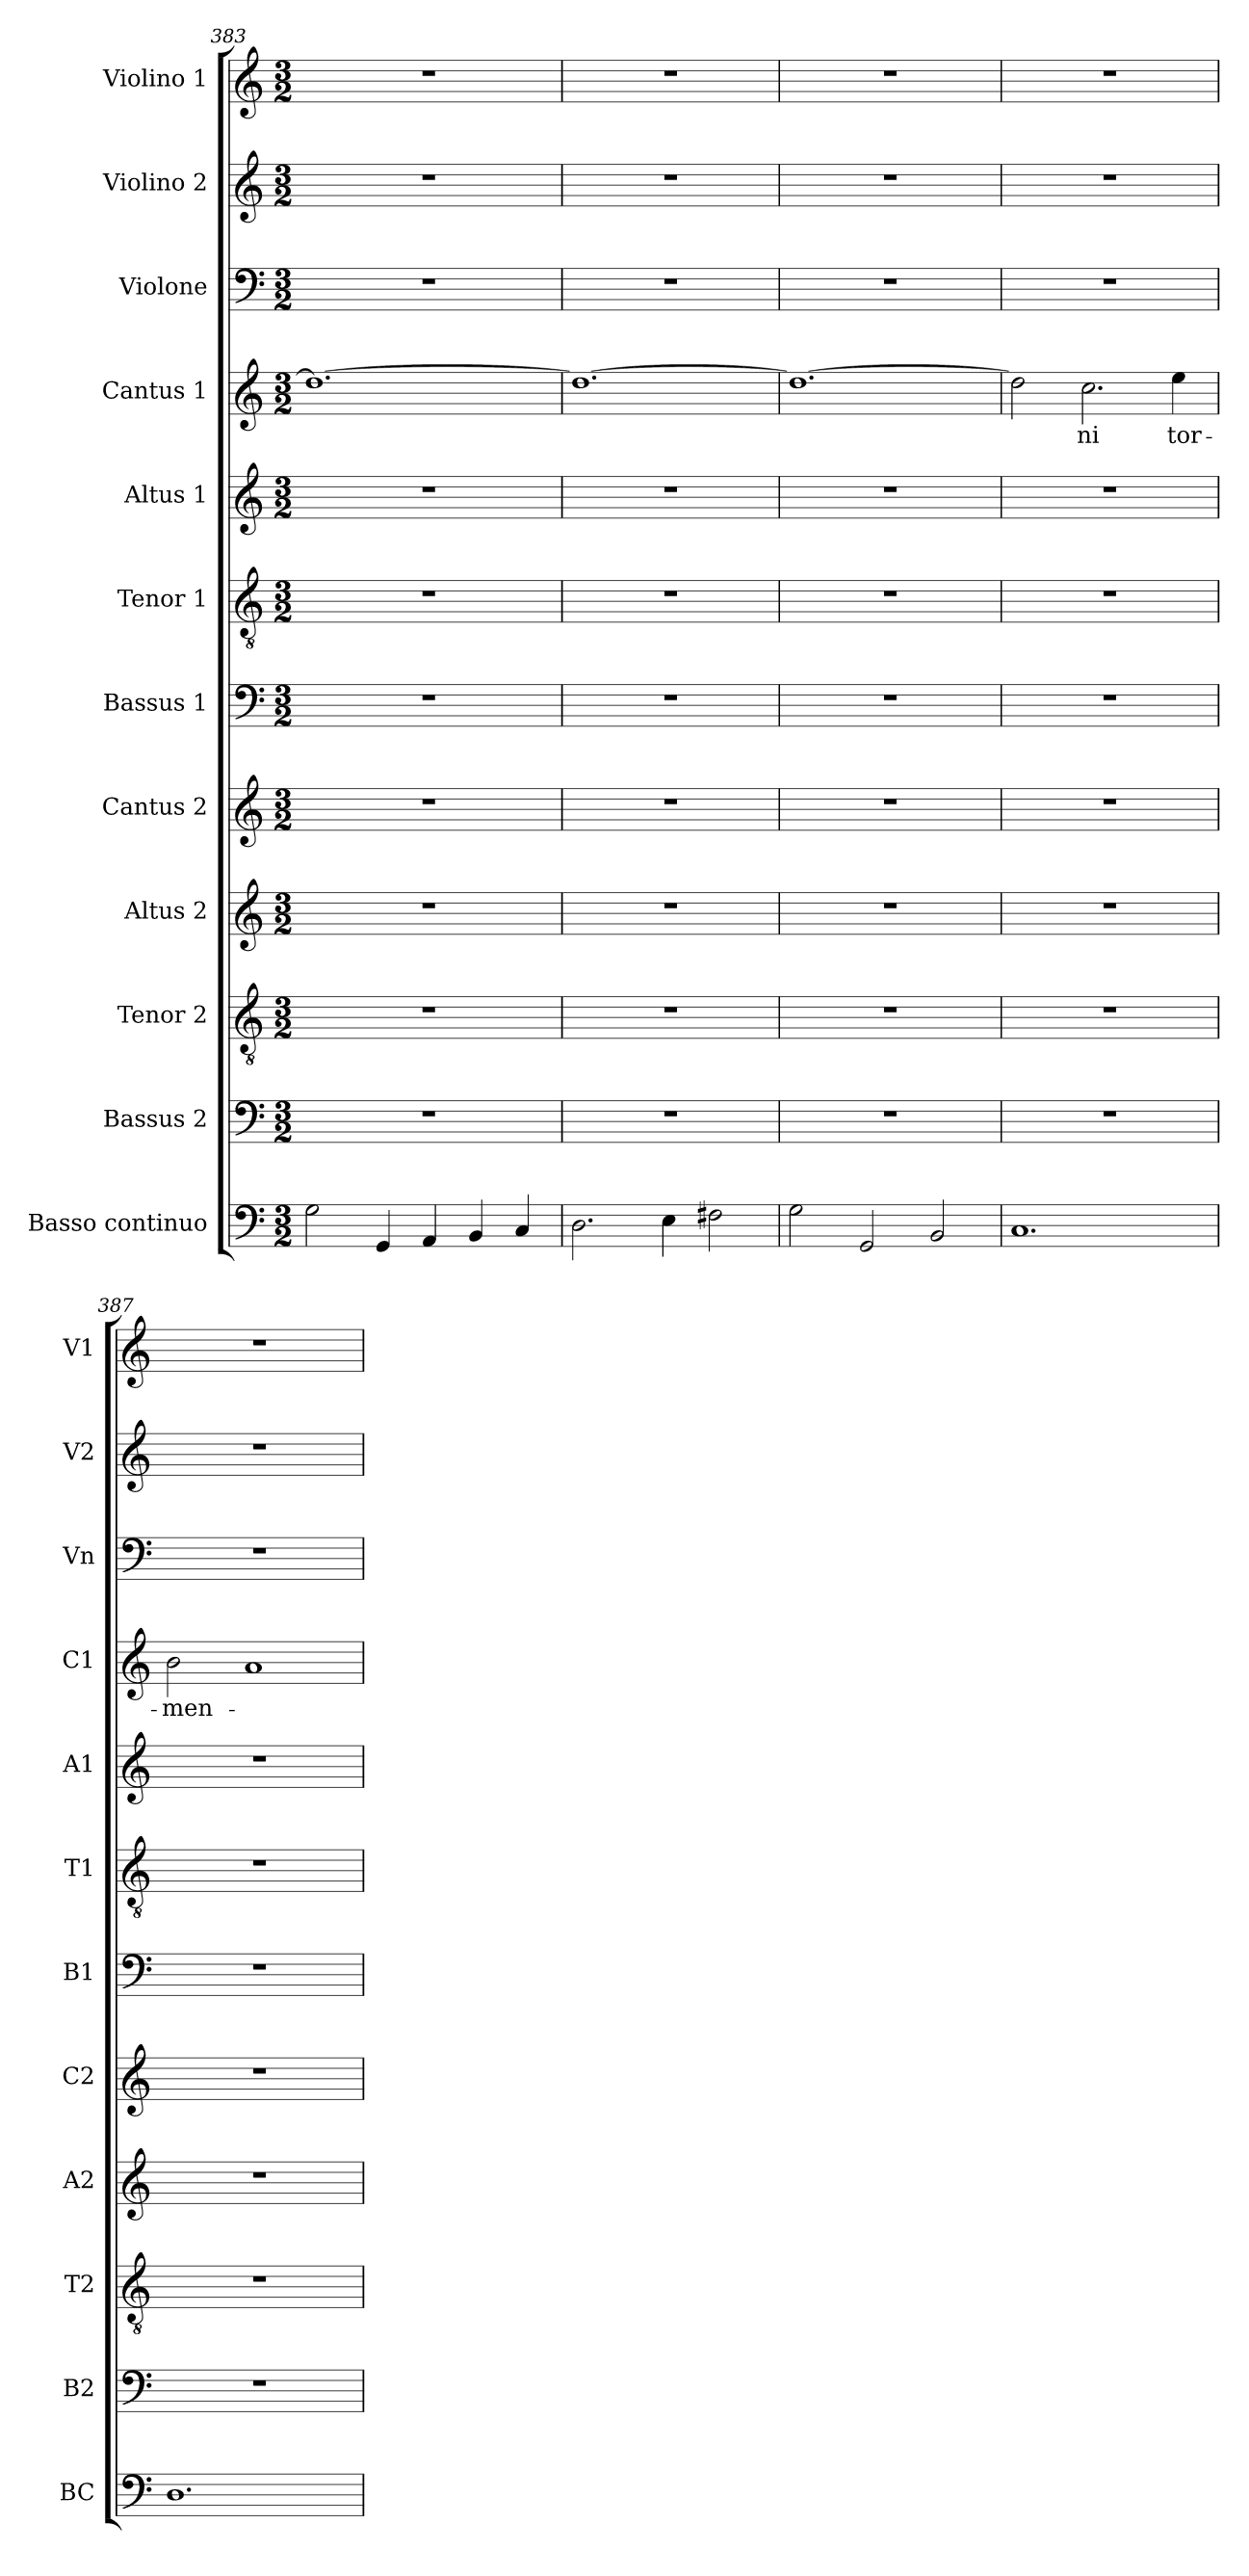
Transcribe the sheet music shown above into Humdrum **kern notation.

**kern	**kern	**kern	**kern	**kern	**kern	**kern	**kern	**kern	**text	**kern	**kern	**kern
*part12	*part11	*part10	*part9	*part8	*part7	*part6	*part5	*part4	*part4	*part3	*part2	*part1
*staff12	*staff11	*staff10	*staff9	*staff8	*staff7	*staff6	*staff5	*staff4	*staff4	*staff3	*staff2	*staff1
*I"Basso continuo	*I"Bassus 2	*I"Tenor 2	*I"Altus 2	*I"Cantus 2	*I"Bassus 1	*I"Tenor 1	*I"Altus 1	*I"Cantus 1	*	*I"Violone	*I"Violino 2	*I"Violino 1
*I'BC	*I'B2	*I'T2	*I'A2	*I'C2	*I'B1	*I'T1	*I'A1	*I'C1	*	*I'Vn	*I'V2	*I'V1
*clefF4	*clefF4	*clefGv2	*clefG2	*clefG2	*clefF4	*clefGv2	*clefG2	*clefG2	*	*clefF4	*clefG2	*clefG2
*ITrd7c12	*	*	*	*	*	*	*	*	*	*ITrd7c12	*	*
*k[]	*k[]	*k[]	*k[]	*k[]	*k[]	*k[]	*k[]	*k[]	*	*k[]	*k[]	*k[]
*C:	*C:	*C:	*C:	*C:	*C:	*C:	*C:	*C:	*	*C:	*C:	*C:
*M3/2	*M3/2	*M3/2	*M3/2	*M3/2	*M3/2	*M3/2	*M3/2	*M3/2	*	*M3/2	*M3/2	*M3/2
=383	=383	=383	=383	=383	=383	=383	=383	=383	=383	=383	=383	=383
2GG\	1.r	1.r	1.r	1.r	1.r	1.r	1.r	1.dd_	.	1.r	1.r	1.r
4GGG/	.	.	.	.	.	.	.	.	.	.	.	.
4AAA/	.	.	.	.	.	.	.	.	.	.	.	.
4BBB/	.	.	.	.	.	.	.	.	.	.	.	.
4CC/	.	.	.	.	.	.	.	.	.	.	.	.
=384	=384	=384	=384	=384	=384	=384	=384	=384	=384	=384	=384	=384
2.DD\	1.r	1.r	1.r	1.r	1.r	1.r	1.r	1.dd_	.	1.r	1.r	1.r
4EE\	.	.	.	.	.	.	.	.	.	.	.	.
2FF#X\	.	.	.	.	.	.	.	.	.	.	.	.
=385	=385	=385	=385	=385	=385	=385	=385	=385	=385	=385	=385	=385
2GG\	1.r	1.r	1.r	1.r	1.r	1.r	1.r	1.dd_	.	1.r	1.r	1.r
2GGG/	.	.	.	.	.	.	.	.	.	.	.	.
2BBB/	.	.	.	.	.	.	.	.	.	.	.	.
=386	=386	=386	=386	=386	=386	=386	=386	=386	=386	=386	=386	=386
1.CC	1.r	1.r	1.r	1.r	1.r	1.r	1.r	2dd\]	.	1.r	1.r	1.r
!	!	!	!	!	!	!	!	!	!LO:LY:b	!	!	!
.	.	.	.	.	.	.	.	2.cc\	-ni	.	.	.
!	!	!	!	!	!	!	!	!	!LO:LY:b	!	!	!
.	.	.	.	.	.	.	.	4ee\	tor-	.	.	.
=387	=387	=387	=387	=387	=387	=387	=387	=387	=387	=387	=387	=387
!	!	!	!	!	!	!	!	!	!LO:LY:b	!	!	!
1.DD	1.r	1.r	1.r	1.r	1.r	1.r	1.r	2b\	-men-	1.r	1.r	1.r
.	.	.	.	.	.	.	.	1a	.	.	.	.
=	=	=	=	=	=	=	=	=	=	=	=	=
*-	*-	*-	*-	*-	*-	*-	*-	*-	*-	*-	*-	*-
